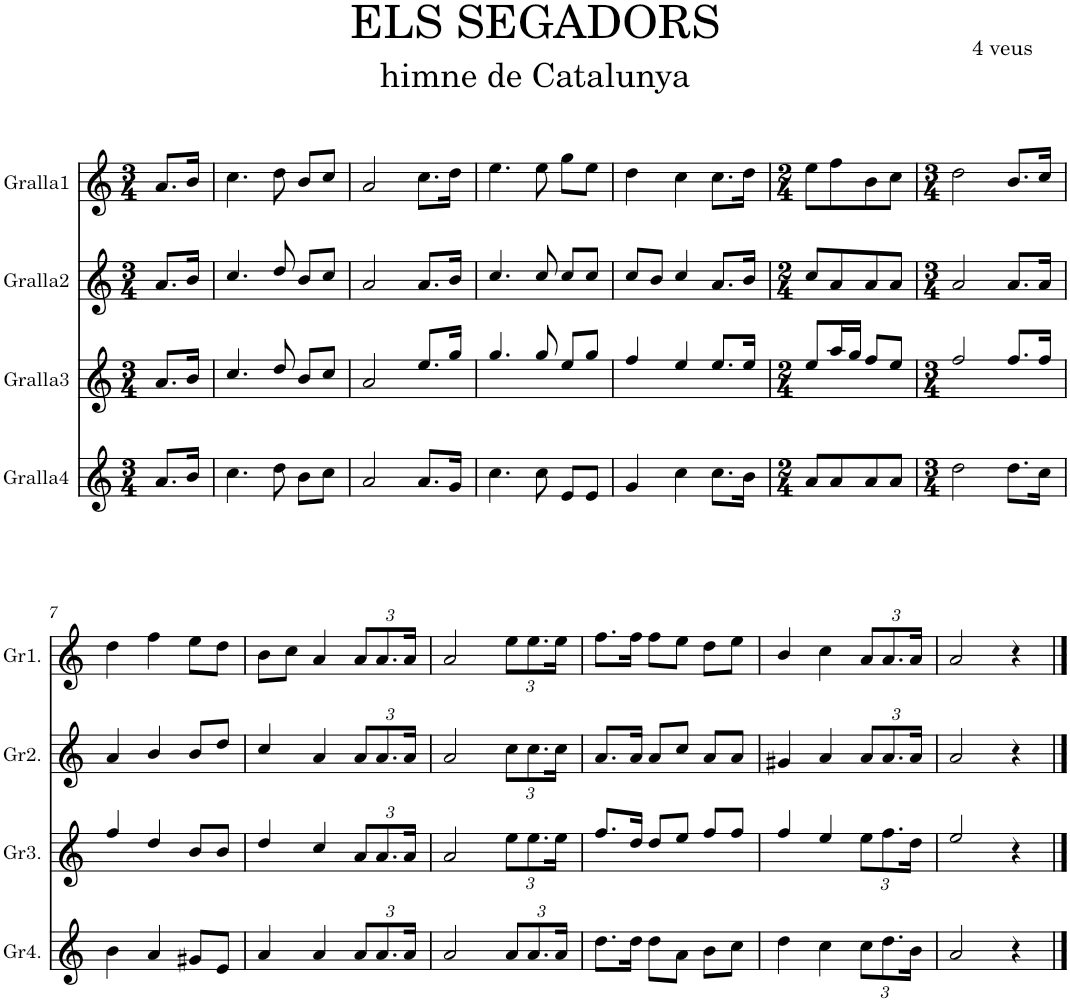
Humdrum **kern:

**kern	**kern	**kern	**kern
*part4	*part3	*part2	*part1
*staff4	*staff3	*staff2	*staff1
*I"Gralla4	*I"Gralla3	*I"Gralla2	*I"Gralla1
*I'Gr4.	*I'Gr3.	*I'Gr2.	*I'Gr1.
*clefG2	*clefG2	*clefG2	*clefG2
*k[]	*k[]	*k[]	*k[]
*M3/4	*M3/4	*M3/4	*M3/4
=	=	=	=
8.a/L	8.a/L	8.a/L	8.a/L
16b/Jk	16b/Jk	16b/Jk	16b/Jk
=1	=1	=1	=1
4.cc\	4.cc/	4.cc/	4.cc\
8dd\	8dd/	8dd/	8dd\
8b\L	8b/L	8b/L	8b/L
8cc\J	8cc/J	8cc/J	8cc/J
=2	=2	=2	=2
2a/	2a/	2a/	2a/
8.a/L	8.ee/L	8.a/L	8.cc\L
16g/Jk	16gg/Jk	16b/Jk	16dd\Jk
=3	=3	=3	=3
4.cc\	4.gg/	4.cc/	4.ee\
8cc\	8gg/	8cc/	8ee\
8e/L	8ee/L	8cc/L	8gg\L
8e/J	8gg/J	8cc/J	8ee\J
=4	=4	=4	=4
4g/	4ff/	8cc/L	4dd\
.	.	8b/J	.
4cc\	4ee/	4cc/	4cc\
8.cc\L	8.ee/L	8.a/L	8.cc\L
16b\Jk	16ee/Jk	16b/Jk	16dd\Jk
=5	=5	=5	=5
*M2/4	*M2/4	*M2/4	*M2/4
8a/L	8ee/L	8cc/L	8ee\L
8a/	16aa/L	8a/	8ff\
.	16gg/JJ	.	.
8a/	8ff/L	8a/	8b\
8a/J	8ee/J	8a/J	8cc\J
=6	=6	=6	=6
*M3/4	*M3/4	*M3/4	*M3/4
2dd\	2ff/	2a/	2dd\
8.dd\L	8.ff/L	8.a/L	8.b/L
16cc\Jk	16ff/Jk	16a/Jk	16cc/Jk
!!LO:LB:g=z
=7	=7	=7	=7
4b\	4ff/	4a/	4dd\
4a/	4dd/	4b/	4ff\
8g#X/L	8b/L	8b/L	8ee\L
8e/J	8b/J	8dd/J	8dd\J
=8	=8	=8	=8
4a/	4dd/	4cc/	8b\L
.	.	.	8cc\J
4a/	4cc/	4a/	4a/
*Xbrackettup	*Xbrackettup	*Xbrackettup	*Xbrackettup
12a/L	12a/L	12a/L	12a/L
12.a/	12.a/	12.a/	12.a/
24a/Jk	24a/Jk	24a/Jk	24a/Jk
=9	=9	=9	=9
2a/	2a/	2a/	2a/
12a/L	12ee\L	12cc\L	12ee\L
12.a/	12.ee\	12.cc\	12.ee\
24a/Jk	24ee\Jk	24cc\Jk	24ee\Jk
=10	=10	=10	=10
8.dd\L	8.ff/L	8.a/L	8.ff\L
16dd\Jk	16dd/Jk	16a/Jk	16ff\Jk
8dd\L	8dd/L	8a/L	8ff\L
8a\J	8ee/J	8cc/J	8ee\J
8b\L	8ff/L	8a/L	8dd\L
8cc\J	8ff/J	8a/J	8ee\J
=11	=11	=11	=11
4dd\	4ff/	4g#X/	4b/
4cc\	4ee/	4a/	4cc\
12cc\L	12ee\L	12a/L	12a/L
12.dd\	12.ff\	12.a/	12.a/
24b\Jk	24dd\Jk	24a/Jk	24a/Jk
=12	=12	=12	=12
2a/	2ee/	2a/	2a/
4r	4r	4r	4r
==	==	==	==
*-	*-	*-	*-
